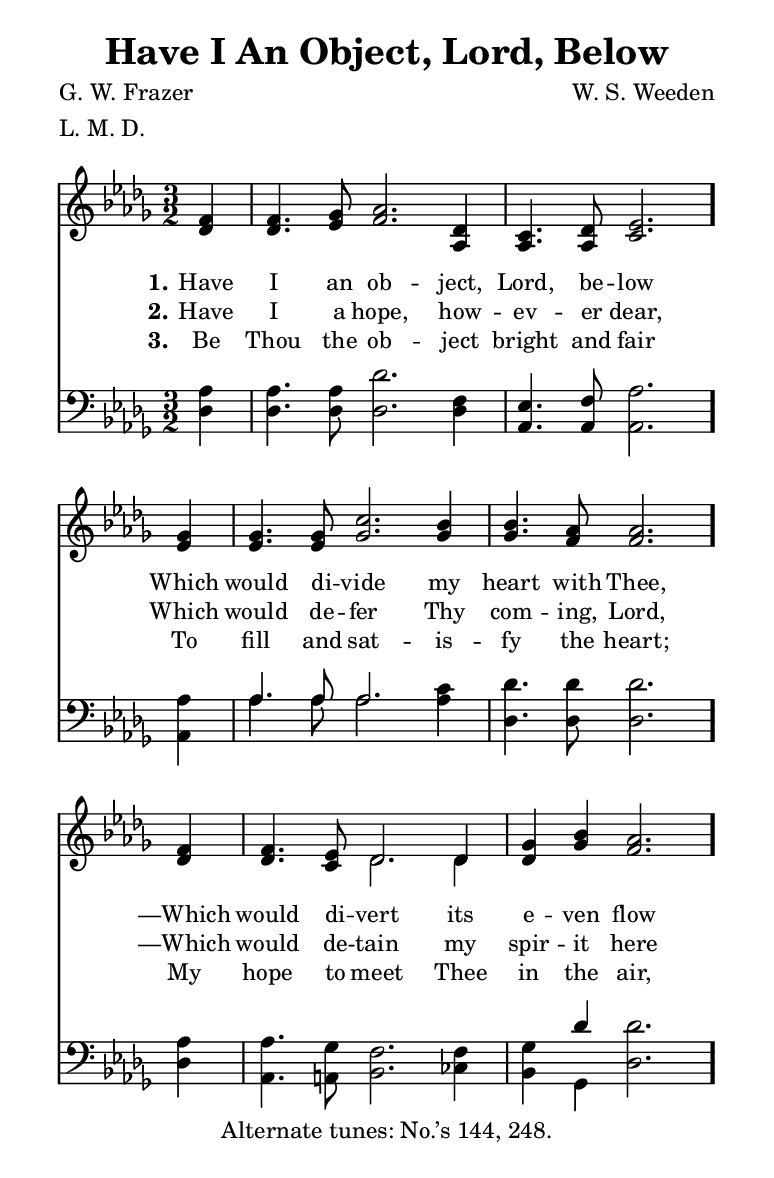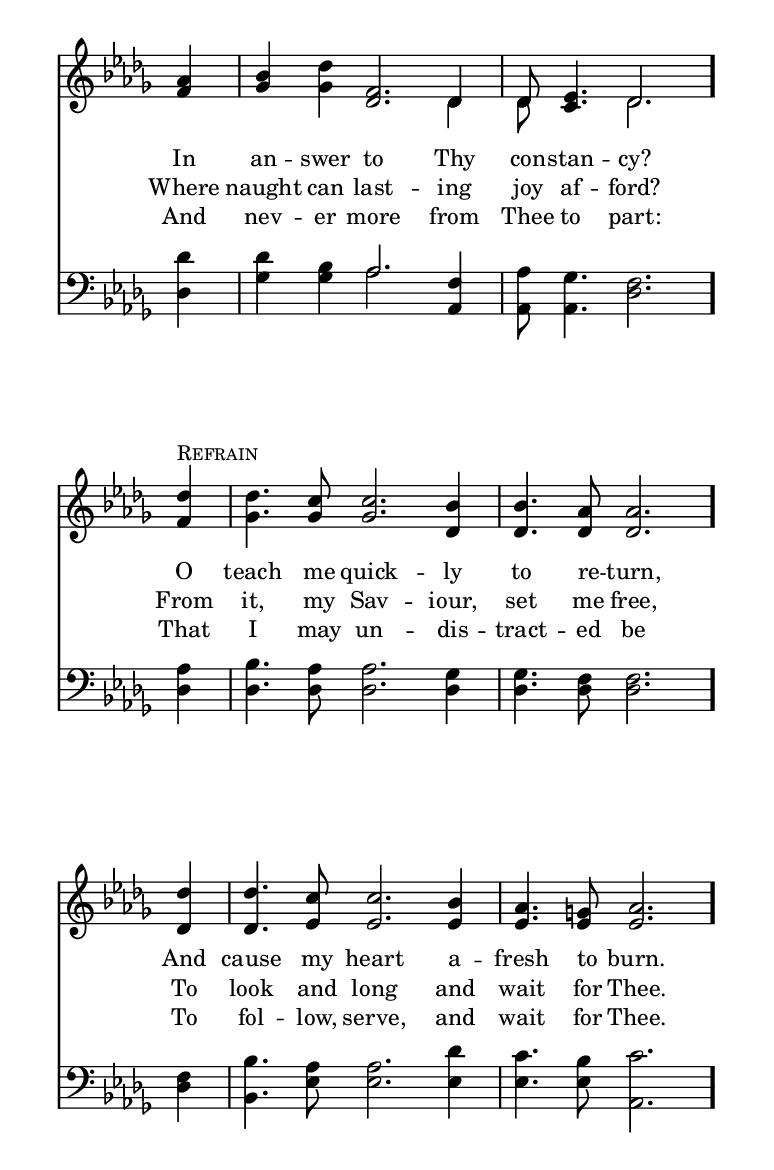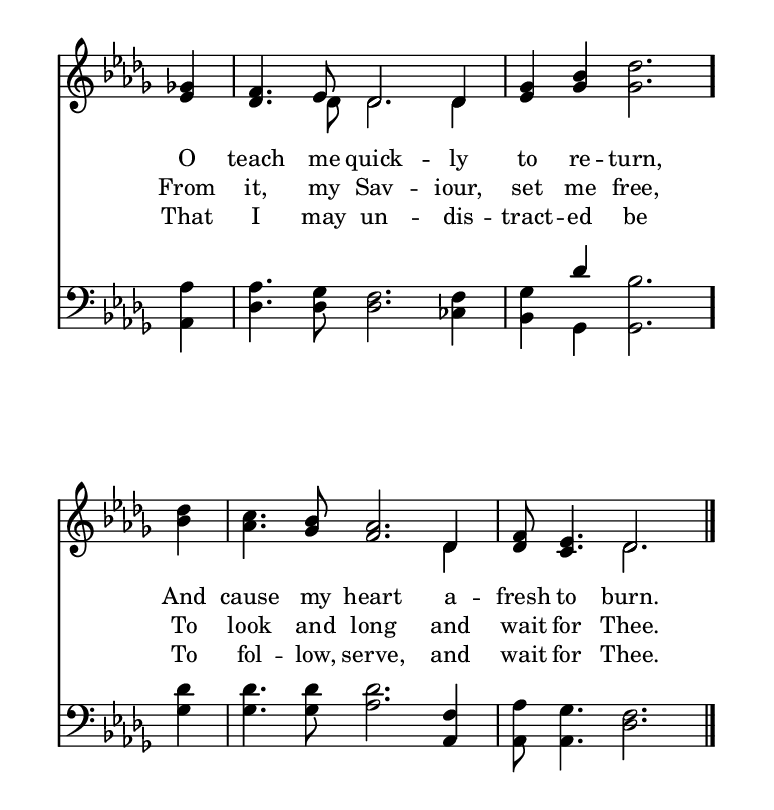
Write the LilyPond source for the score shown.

\include "common/global.ily"
\paper {
  \include "common/paper.ily"
  ragged-last-bottom = ##t
  systems-per-page = ##f
  system-count = #(cond (is-eogsized 5) (#t #f))
  page-count = ##f
  oddFooterMarkup = \markup {
    \fill-line {
      \on-the-fly \first-page \line { Alternate tunes: No.’s 144, 248. }
    }
  }
}

\header{
  hymnnumber = "164"
  title = "Have I An Object, Lord, Below"
  tunename = "Mother’s Prayer"
  meter = "L. M. D."
  poet = "G. W. Frazer"
  composer = "W. S. Weeden"
  %copyright = ""
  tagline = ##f
}

patternAA = { c4 | c4. c8 c2. c4 | c4. c8 c2. }
patternAB = { c4 | c4. c8 c2. c4 | c4  c4 c2. }
patternAC = { c4 | c4. c8 c2. c4 | c8 c4. c2. }

patternBA = { c4 | c4  c4 c2. c4 | c8 c4. c2. }

global = {
  \include "common/overrides.ily"
  \override Staff.TimeSignature.style = #'numbered
  \time 3/2
  \override Score.MetronomeMark.transparent = ##t % hide all fermata changes too
  \tempo 2=70
  \key des \major
  \partial 4
  \autoBeamOff
}

notesSoprano = {
\global
\relative c' {

  \changePitch \patternAA { f | f ges aes des, | c des ees }
  \changePitch \patternAA { ges | ges ges c bes | bes aes aes }
  \changePitch \patternAB { f | f ees des des | ges bes aes }
  \changePitch \patternBA { aes | bes des f, des | des ees des }

  << s^\markup { \small \caps "Refrain" }
  \changePitch \patternAA { des' | des c c bes | bes aes aes } >>
  \changePitch \patternAA { des | des c c bes | aes g aes }
  \changePitch \patternAB { ges | f ees des des | ges bes des }
  \changePitch \patternAC { des | c bes aes des, | f ees des }

  \bar "|."

}
}

notesAlto = {
\global
\relative e' {

  \changePitch \patternAA { des | des ees f aes, | aes aes c }
  \changePitch \patternAA { ees | ees ees ges ges | ges f f }
  \changePitch \patternAB { des | des c des des | des ges f }
  \changePitch \patternBA { f | ges ges des des | des c des }

  \changePitch \patternAA { f | ges ges ges des | des des des }
  \changePitch \patternAA { des | des ees ees ees | ees ees ees }
  \changePitch \patternAB { ees | des des des des | ees ges ges }
  \changePitch \patternAC { bes | aes ges f des | des c des }

}
}

notesTenor = {
\global
\relative a {

  \changePitch \patternAA { aes | aes aes des f, | ees f aes }
  \changePitch \patternAA { aes | aes aes aes c | des des des }
  \changePitch \patternAB { aes | aes ges f f | ges des' des }
  \changePitch \patternBA { des | des bes aes f | aes ges f }

  \changePitch \patternAA { aes | bes aes aes ges | ges f f }
  \changePitch \patternAA { f | bes aes aes des | c bes c }
  \changePitch \patternAB { aes | aes ges f f | ges des' bes }
  \changePitch \patternAC { des | des des des f, | aes ges f }

}
}

notesBass = {
\global
\relative f {

  \changePitch \patternAA { des | des des des des | aes aes aes }
  \changePitch \patternAA { aes | aes' aes aes aes | des, des des }
  \changePitch \patternAB { des | aes a bes ces | bes ges des' }
  \changePitch \patternBA { des | ges ges aes aes, | aes aes des }

  \changePitch \patternAA { des | des des des des | des des des }
  \changePitch \patternAA { des | bes ees ees ees | ees ees aes, }
  \changePitch \patternAB { aes | des des des ces | bes ges ges }
  \changePitch \patternAC { ges' | ges ges aes aes, | aes aes des }

}
}

wordsA = \lyricmode {
\set stanza = "1."

Have I an ob -- ject, Lord, be -- low \bar "."
Which would di -- vide my heart with Thee, \bar "."
—Which would di -- vert its e -- ven flow \bar "."
In an -- swer to Thy con -- stan -- cy? \bar "."
O teach me quick -- ly to re -- turn, \bar "."
And cause my heart a -- fresh to burn. \bar "."
%{HIDE>%} O teach me quick -- ly to re -- turn, \bar "."
And cause my heart a -- fresh to burn. %{<HIDE%} \bar "."

}

wordsB = \lyricmode {
\set stanza = "2."

Have I a hope, how -- ev -- er dear,
Which would de -- fer Thy com -- ing, Lord,
—Which would de -- tain my spir -- it here
Where naught can last -- ing joy af -- ford?
From it, my Sav -- iour, set me free,
To look and long and wait for Thee.
%{HIDE>%} From it, my Sav -- iour, set me free,
To look and long and wait for Thee. %{<HIDE%}

}

wordsC = \lyricmode {
\set stanza = "3."

Be Thou the ob -- ject bright and fair
To fill and sat -- is -- fy the heart;
My hope to meet Thee in the air,
And nev -- er more from Thee to part:
That I may un -- dis -- tract -- ed be
To fol -- low, serve, and wait for Thee.
%{HIDE>%} That I may un -- dis -- tract -- ed be
To fol -- low, serve, and wait for Thee. %{<HIDE%}

}

\score {
  \context ChoirStaff <<
    \context Staff = upper <<
      \set Staff.autoBeaming = ##f
      \set ChoirStaff.systemStartDelimiter = #'SystemStartBar
      \set ChoirStaff.printPartCombineTexts = ##f
      \partcombine #'(2 . 9) \notesSoprano \notesAlto
      \context NullVoice = sopranos { \voiceOne << \notesSoprano >> }
      \context NullVoice = altos { \voiceTwo << \notesAlto >> }
      \context Lyrics = one   \lyricsto sopranos \wordsA
      \context Lyrics = two   \lyricsto sopranos \wordsB
      \context Lyrics = three \lyricsto sopranos \wordsC
    >>
    \context Staff = men <<
      \set Staff.autoBeaming = ##f
      \clef bass
      \set ChoirStaff.printPartCombineTexts = ##f
      \partcombine #'(2 . 9) \notesTenor \notesBass
      \context NullVoice = tenors { \voiceOne << \notesTenor >> }
      \context NullVoice = basses { \voiceTwo << \notesBass >> }
    >>
  >>
  \layout {
    \include "common/layout.ily"
  }
  \midi{
    \include "common/midi.ily"
  }
}

\version "2.19.49"  % necessary for upgrading to future LilyPond versions.

% vi:set et ts=2 sw=2 ai nocindent syntax=lilypond:
